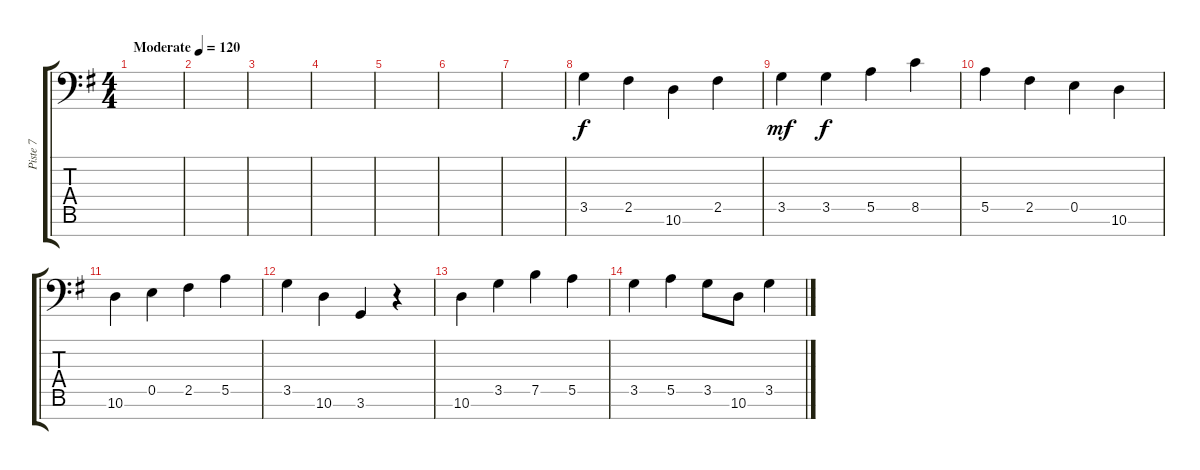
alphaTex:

\track ("Piste 7" "Piste 7") {mute instrument acousticguitarsteel}
\staff {score tabs}
\tuning (E-1 E5 E4 E3 E2 E1 E0) {hide}
\ts (4 4)
\tempo (120 "Moderate")
\clef f4
\ks g
|
|
|
|
|
|
|
3.5.4 2.5.4 10.6.4 2.5.4 |
3.5.4{dy mf} 3.5.4{dy f} 5.5.4 8.5.4 |
5.5.4 2.5.4 0.5.4 10.6.4 |
10.6.4 0.5.4 2.5.4 5.5.4 |
3.5.4 10.6.4 3.6.4 r.4 |
10.6.4 3.5.4 7.5.4 5.5.4 |
3.5.4 5.5.4 3.5.8 10.6.8 3.5.4
